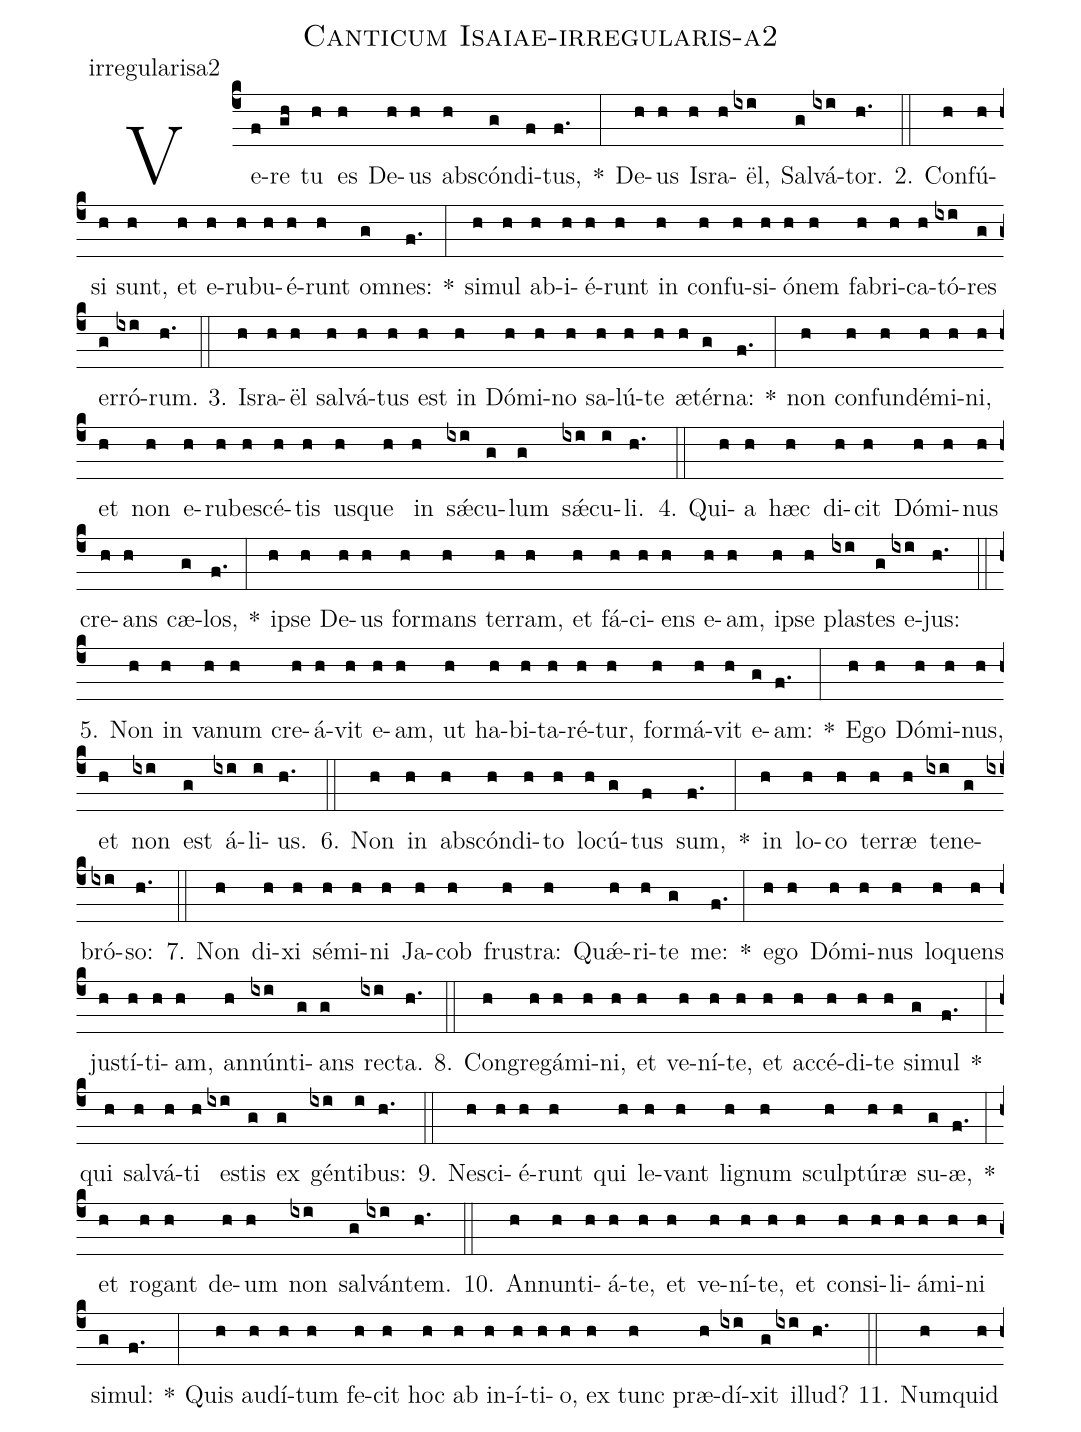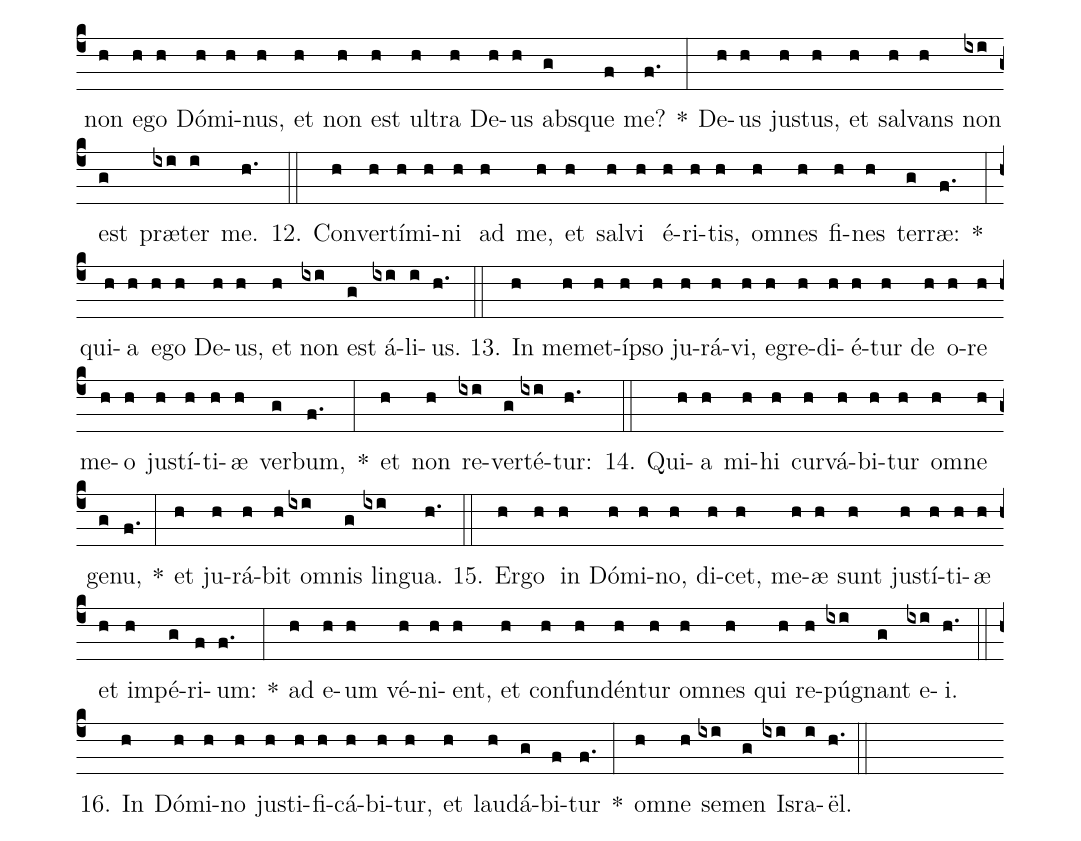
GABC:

name: Canticum Isaiae-irregularis-a2;
annotation: irregularisa2;
%%
(c4)Ve(f)re(gh) tu(h) es(h) De(h)us(h) abs(h)cón(g)di(f)tus,(f.) *(:) De(h)us(h) Is(h)ra(h)ël,(ixi) Sal(g)vá(ixi)tor.(h.) (::)
2. Con(h)fú(h)si(h) sunt,(h) et(h) e(h)ru(h)bu(h)é(h)runt(h) om(g)nes:(f.) *(:) si(h)mul(h) ab(h)i(h)é(h)runt(h) in(h) con(h)fu(h)si(h)ó(h)nem(h) fa(h)bri(h)ca(h)tó(ixi)res(g) er(g)ró(ixi)rum.(h.) (::)
3. Is(h)ra(h)ël(h) sal(h)vá(h)tus(h) est(h) in(h) Dó(h)mi(h)no(h) sa(h)lú(h)te(h) æ(h)tér(g)na:(f.) *(:) non(h) con(h)fun(h)dé(h)mi(h)ni,(h) et(h) non(h) e(h)ru(h)be(h)scé(h)tis(h) us(h)que(h) in(h) sǽ(ixi)cu(g)lum(g) sǽ(ixi)cu(i)li.(h.) (::)
4. Qui(h)a(h) hæc(h) di(h)cit(h) Dó(h)mi(h)nus(h) cre(h)ans(h) cæ(g)los,(f.) *(:) ip(h)se(h) De(h)us(h) for(h)mans(h) ter(h)ram,(h) et(h) fá(h)ci(h)ens(h) e(h)am,(h) ip(h)se(h) plas(ixi)tes(g) e(ixi)jus:(h.) (::)
5. Non(h) in(h) va(h)num(h) cre(h)á(h)vit(h) e(h)am,(h) ut(h) ha(h)bi(h)ta(h)ré(h)tur,(h) for(h)má(h)vit(h) e(g)am:(f.) *(:) E(h)go(h) Dó(h)mi(h)nus,(h) et(h) non(ixi) est(g) á(ixi)li(i)us.(h.) (::)
6. Non(h) in(h) abs(h)cón(h)di(h)to(h) lo(h)cú(g)tus(f) sum,(f.) *(:) in(h) lo(h)co(h) ter(h)ræ(h) te(ixi)ne(g)bró(ixi)so:(h.) (::)
7. Non(h) di(h)xi(h) sé(h)mi(h)ni(h) Ja(h)cob(h) frus(h)tra:(h) Quǽ(h)ri(h)te(g) me:(f.) *(:) e(h)go(h) Dó(h)mi(h)nus(h) lo(h)quens(h) jus(h)tí(h)ti(h)am,(h) an(h)nún(ixi)ti(g)ans(g) rec(ixi)ta.(h.) (::)
8. Con(h)gre(h)gá(h)mi(h)ni,(h) et(h) ve(h)ní(h)te,(h) et(h) ac(h)cé(h)di(h)te(h) si(g)mul(f.) *(:) qui(h) sal(h)vá(h)ti(h) es(ixi)tis(g) ex(g) gén(ixi)ti(i)bus:(h.) (::)
9. Ne(h)sci(h)é(h)runt(h) qui(h) le(h)vant(h) li(h)gnum(h) sculp(h)tú(h)ræ(h) su(g)æ,(f.) *(:) et(h) ro(h)gant(h) de(h)um(h) non(ixi) sal(g)ván(ixi)tem.(h.) (::)
10. An(h)nun(h)ti(h)á(h)te,(h) et(h) ve(h)ní(h)te,(h) et(h) con(h)si(h)li(h)á(h)mi(h)ni(h) si(g)mul:(f.) *(:) Quis(h) au(h)dí(h)tum(h) fe(h)cit(h) hoc(h) ab(h) in(h)í(h)ti(h)o,(h) ex(h) tunc(h) præ(h)dí(ixi)xit(g) il(ixi)lud?(h.) (::)
11. Num(h)quid(h) non(h) e(h)go(h) Dó(h)mi(h)nus,(h) et(h) non(h) est(h) ul(h)tra(h) De(h)us(h) abs(g)que(f) me?(f.) *(:) De(h)us(h) jus(h)tus,(h) et(h) sal(h)vans(h) non(ixi) est(g) præ(ixi)ter(i) me.(h.) (::)
12. Con(h)ver(h)tí(h)mi(h)ni(h) ad(h) me,(h) et(h) sal(h)vi(h) é(h)ri(h)tis,(h) om(h)nes(h) fi(h)nes(h) ter(g)ræ:(f.) *(:) qui(h)a(h) e(h)go(h) De(h)us,(h) et(h) non(ixi) est(g) á(ixi)li(i)us.(h.) (::)
13. In(h) me(h)met(h)íp(h)so(h) ju(h)rá(h)vi,(h) e(h)gre(h)di(h)é(h)tur(h) de(h) o(h)re(h) me(h)o(h) jus(h)tí(h)ti(h)æ(h) ver(g)bum,(f.) *(:) et(h) non(h) re(ixi)ver(g)té(ixi)tur:(h.) (::)
14. Qui(h)a(h) mi(h)hi(h) cur(h)vá(h)bi(h)tur(h) om(h)ne(h) ge(g)nu,(f.) *(:) et(h) ju(h)rá(h)bit(h) om(ixi)nis(g) lin(ixi)gua.(h.) (::)
15. Er(h)go(h) in(h) Dó(h)mi(h)no,(h) di(h)cet,(h) me(h)æ(h) sunt(h) jus(h)tí(h)ti(h)æ(h) et(h) im(h)pé(g)ri(f)um:(f.) *(:) ad(h) e(h)um(h) vé(h)ni(h)ent,(h) et(h) con(h)fun(h)dén(h)tur(h) om(h)nes(h) qui(h) re(h)pú(ixi)gnant(g) e(ixi)i.(h.) (::)
16. In(h) Dó(h)mi(h)no(h) jus(h)ti(h)fi(h)cá(h)bi(h)tur,(h) et(h) lau(h)dá(g)bi(f)tur(f.) *(:) om(h)ne(h) se(ixi)men(g) Is(ixi)ra(i)ël.(h.) (::)
